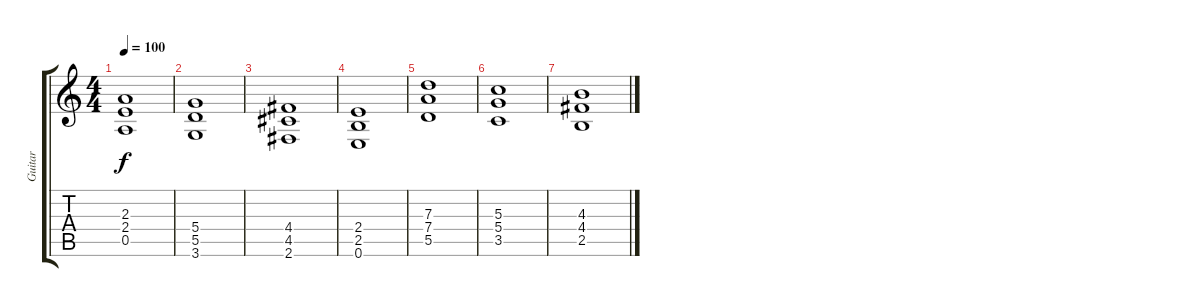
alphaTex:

\track ("Guitar" "Guitar") {instrument distortionguitar}
\staff {score tabs}
\tuning (E4 B3 G3 D3 A2 E2) {hide}
\ts (4 4)
\tempo 100
\clef g2
\ks c
(2.3 2.4 0.5).1{dy f} |
(5.4 5.5 3.6).1 |
(4.4 4.5 2.6).1 |
(2.4 2.5 0.6).1 |
(7.3 7.4 5.5).1 |
(5.3 5.4 3.5).1 |
(4.3 4.4 2.5).1
